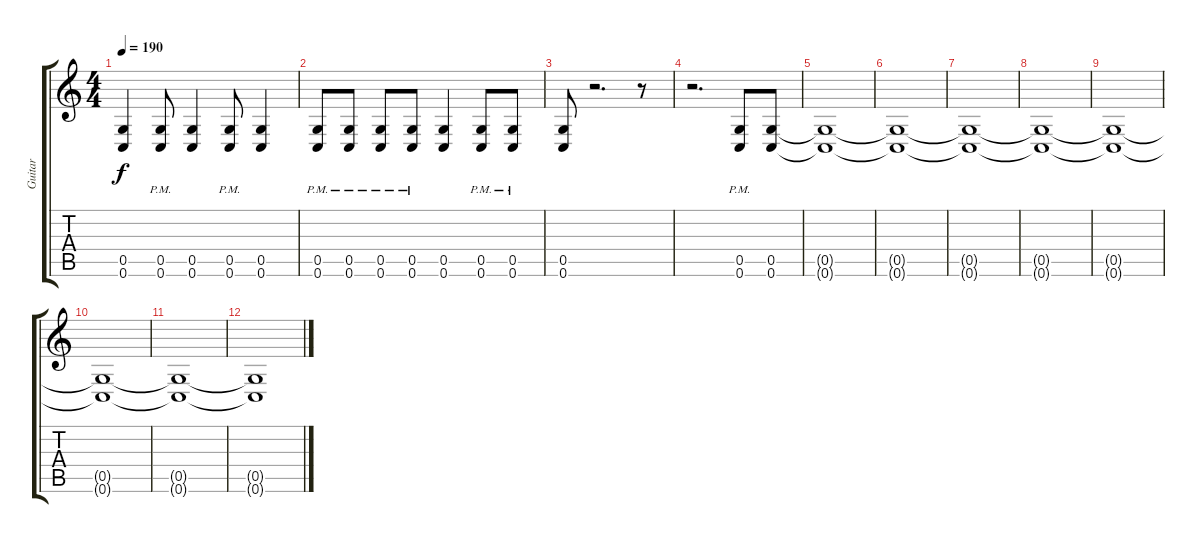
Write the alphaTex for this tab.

\track ("Guitar" "Guitar") {instrument distortionguitar}
\staff {score tabs}
\tuning (D4 A3 F3 C3 G2 C2) {hide}
\ts (4 4)
\tempo 190
\clef g2
\ks c
(0.5 0.6).4{dy f} (0.5{pm} 0.6{pm}).8 (0.5 0.6).4 (0.5{pm} 0.6{pm}).8 (0.5 0.6).4 |
(0.5{pm} 0.6{pm}).8 (0.5{pm} 0.6{pm}).8 (0.5{pm} 0.6{pm}).8 (0.5{pm} 0.6{pm}).8 (0.5 0.6).4 (0.5{pm} 0.6{pm}).8 (0.5{pm} 0.6{pm}).8 |
(0.5 0.6).8 r.2{d} r.8 |
r.2{d} (0.5{pm} 0.6{pm}).8 (0.5 0.6).8 |
(0.5{t} 0.6{t}).1 |
(0.5{t} 0.6{t}).1 |
(0.5{t} 0.6{t}).1 |
(0.5{t} 0.6{t}).1 |
(0.5{t} 0.6{t}).1 |
(0.5{t} 0.6{t}).1 |
(0.5{t} 0.6{t}).1 |
(0.5{t} 0.6{t}).1
